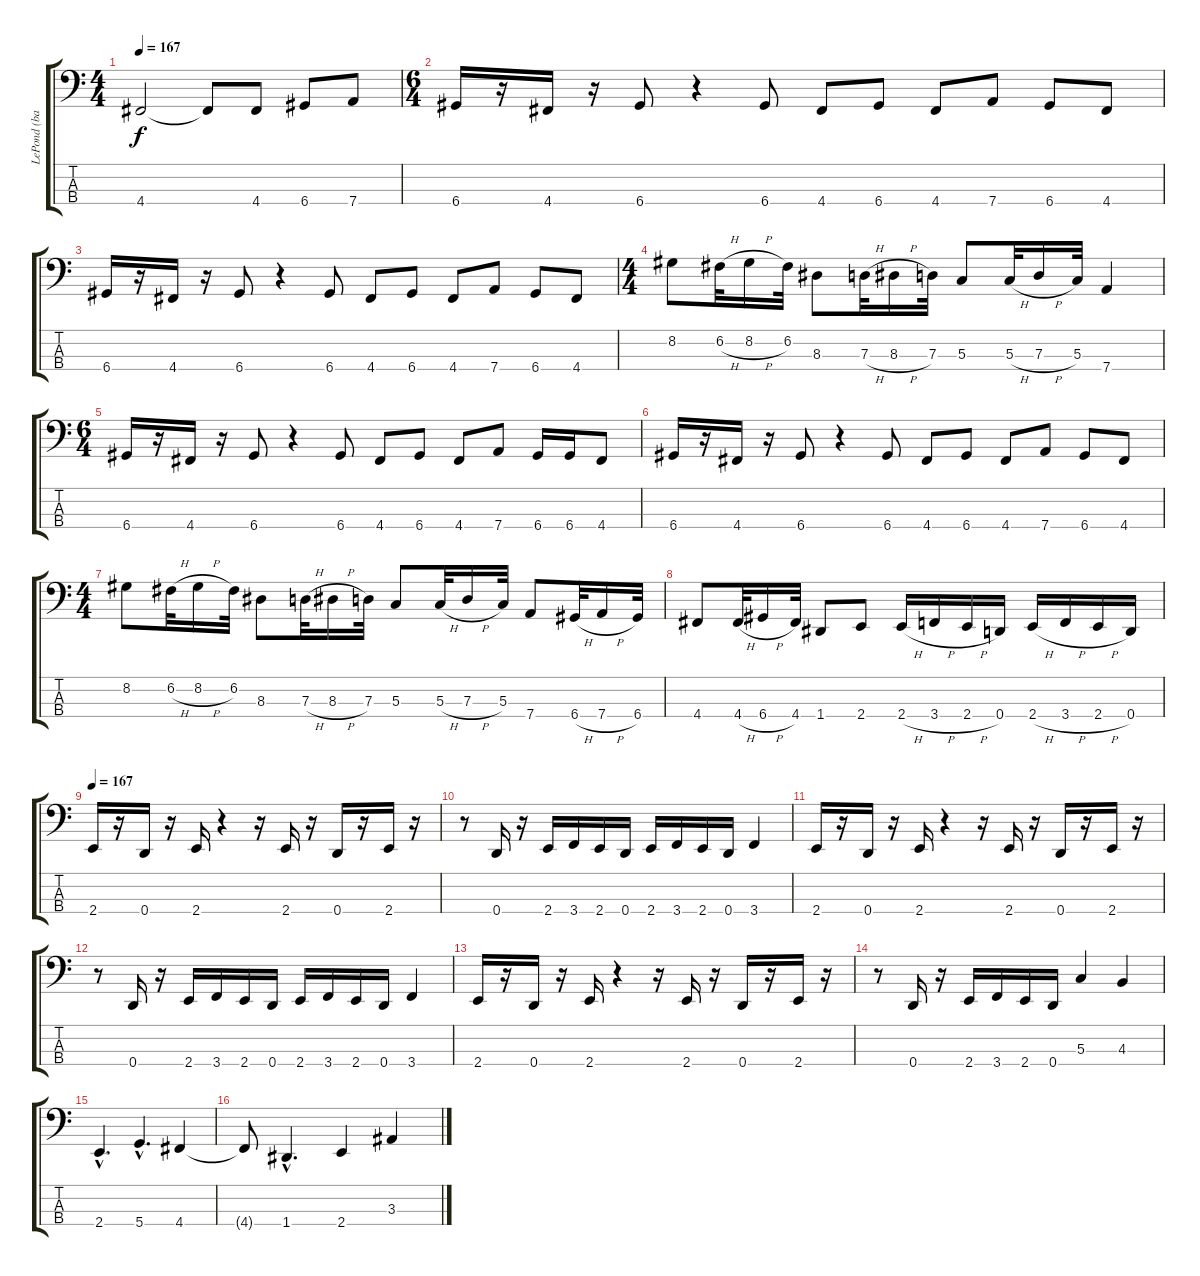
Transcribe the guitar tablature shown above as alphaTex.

\track ("LePond (bass)" "LePond (ba") {instrument electricbassfinger}
\staff {score tabs}
\tuning (F2 C2 G1 D1) {hide}
\ts (4 4)
\tempo 167
\clef f4
\ks c
4.4{t}.2{dy f} 4.4{t}.8 4.4.8 6.4.8 7.4.8 |
\ts (6 4)
6.4.16 r.16 4.4.16 r.16 6.4.8 r.4 6.4.8 4.4.8 6.4.8 4.4.8 7.4.8 6.4.8 4.4.8 |
6.4.16 r.16 4.4.16 r.16 6.4.8 r.4 6.4.8 4.4.8 6.4.8 4.4.8 7.4.8 6.4.8 4.4.8 |
\ts (4 4)
8.2.8 6.2{h}.32 8.2{h}.16 6.2.32 8.3.8 7.3{h}.32 8.3{h}.16 7.3.32 5.3.8 5.3{h}.32 7.3{h}.16 5.3.32 7.4.4 |
\ts (6 4)
6.4.16 r.16 4.4.16 r.16 6.4.8 r.4 6.4.8 4.4.8 6.4.8 4.4.8 7.4.8 6.4.16 6.4.16 4.4.8 |
6.4.16 r.16 4.4.16 r.16 6.4.8 r.4 6.4.8 4.4.8 6.4.8 4.4.8 7.4.8 6.4.8 4.4.8 |
\ts (4 4)
8.2.8 6.2{h}.32 8.2{h}.16 6.2.32 8.3.8 7.3{h}.32 8.3{h}.16 7.3.32 5.3.8 5.3{h}.32 7.3{h}.16 5.3.32 7.4.8 6.4{h}.32 7.4{h}.16 6.4.32 |
4.4.8 4.4{h}.32 6.4{h}.16 4.4.32 1.4.8 2.4.8 2.4{h}.16 3.4{h}.16 2.4{h}.16 0.4.16 2.4{h}.16 3.4{h}.16 2.4{h}.16 0.4.16 |
\tempo 167
2.4.16 r.16 0.4.16 r.16 2.4.16 r.4 r.16 2.4.16 r.16 0.4.16 r.16 2.4.16 r.16 |
r.8 0.4.16 r.16 2.4.16 3.4.16 2.4.16 0.4.16 2.4.16 3.4.16 2.4.16 0.4.16 3.4.4 |
2.4.16 r.16 0.4.16 r.16 2.4.16 r.4 r.16 2.4.16 r.16 0.4.16 r.16 2.4.16 r.16 |
r.8 0.4.16 r.16 2.4.16 3.4.16 2.4.16 0.4.16 2.4.16 3.4.16 2.4.16 0.4.16 3.4.4 |
2.4.16 r.16 0.4.16 r.16 2.4.16 r.4 r.16 2.4.16 r.16 0.4.16 r.16 2.4.16 r.16 |
r.8 0.4.16 r.16 2.4.16 3.4.16 2.4.16 0.4.16 5.3.4 4.3.4 |
2.4{hac}.4{d} 5.4{hac}.4{d} 4.4.4 |
4.4{t}.8 1.4{hac}.4{d} 2.4.4 3.3.4
